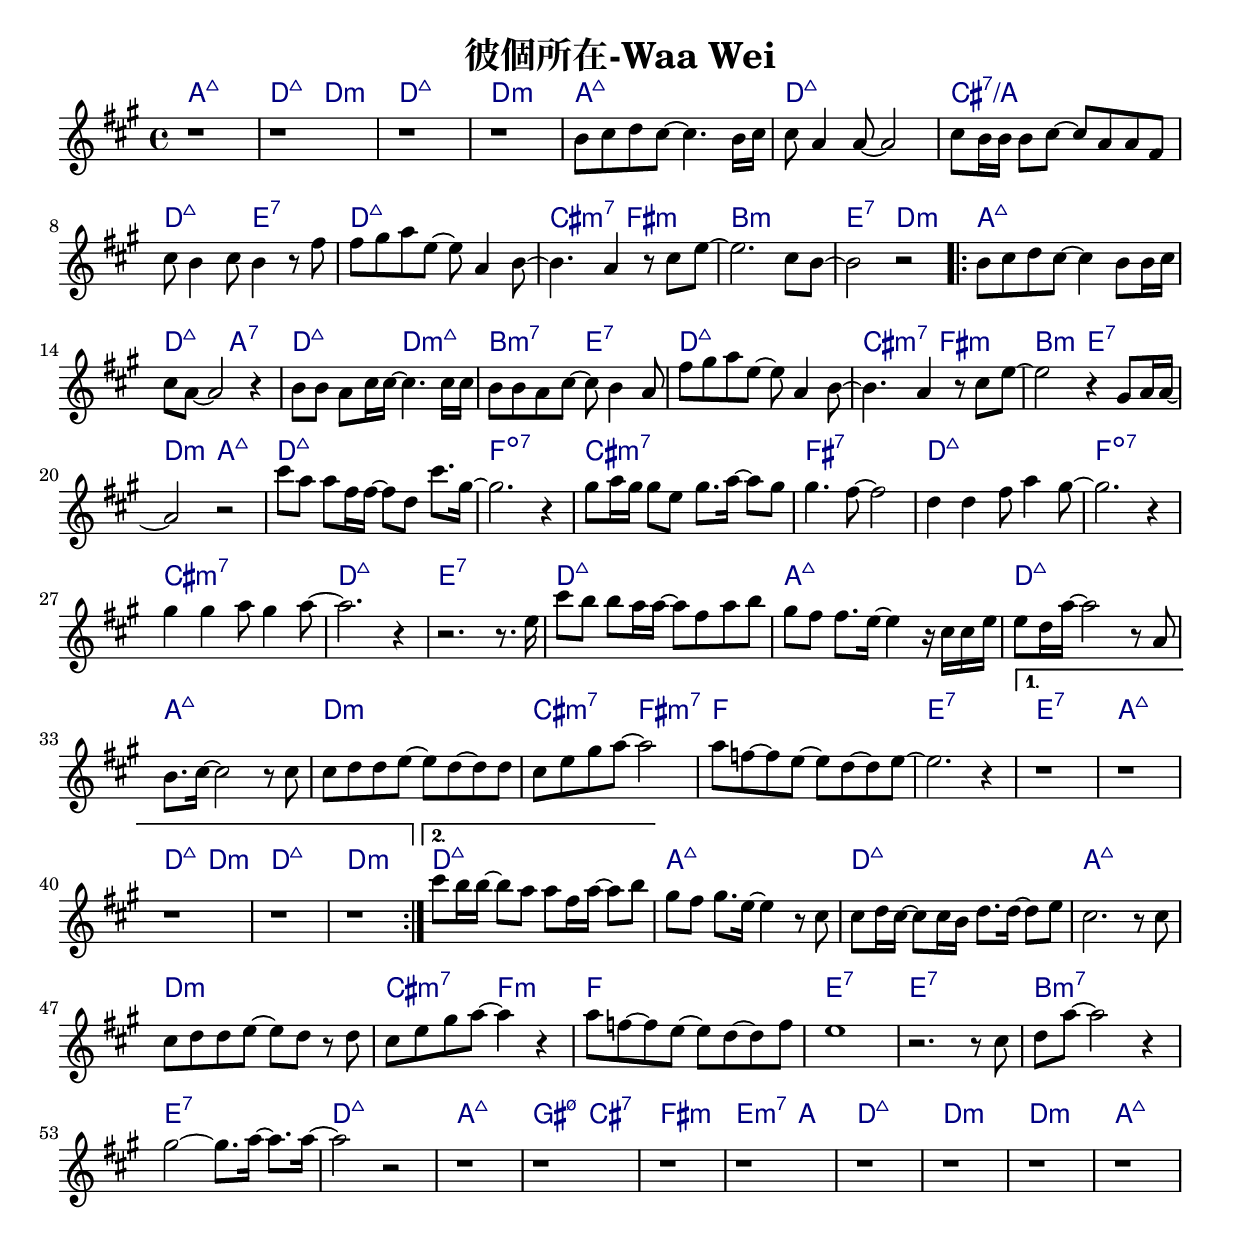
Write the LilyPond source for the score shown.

\header {
  title = "彼個所在-Waa Wei"
  composer = ""
}



\score
 { 
  <<
  
  \chords { 
  
    a1:maj7 | d2:maj7 d:m | d1:maj7 | d:m |

    a1:maj7 | d:maj7 | cis:7/a | d2:maj7 e:7 |
    d1:maj7 | cis2:m7 fis:m | b1:m | e2:7 d:m |

    \repeat volta 2 {
  
      a1:maj7 | d2:maj7 a:7 | d:maj7 d:m7+| b:m7 e:7 |
      d1:maj7 | cis2:m7 fis:m | b2:m e:7 | d:m a:maj7 |

      d1:maj7 | f:dim7 |
      cis:m7 | fis:7 |
      d:maj7 | f:dim7 |
      cis:m7 | d:maj7 | e:7 |

      d1:maj7 | a:maj7 |
      d:maj7 | a:maj7 |
      d:m | cis2:m7 fis:m7 |
      f1 | e1:7 |
      }
  
    \alternative {
      { e1:7 | a:maj7 | d2:maj7 d:m | d1:maj7 | d:m |}
      { d1:maj7 |}
      }

    a:maj7 |
    d:maj7 | a:maj7 |
    d:m | cis2:m7 f:m |
    f1 | e:7 | e:7 |
    b:m7 | e:7 |

    d:maj7 | a:maj7 | gis2:m7 5- cis:7 | fis1:m | e2.:m7 a4: |
    d1:maj7 | d:m | d:m | a:maj7 |

    }
  
  \relative a' { \key a \major  \time 4/4
  
    r1 |r |r | r |

    b8 cis d cis~ cis4. b16 cis |
    cis8 a4 a8~ a2 |
    cis8 b16 b16 b8 cis~ cis a a fis |
    cis' b4 cis8 b4 r8 fis' |
    fis gis a e~ e a,4 b8~ |
    b4. a4 r8 cis e~ |
    e2. cis8 b~ |
    b2 r|
  
    \repeat volta 2 {
      b8 cis d cis~ cis4 b8 b16 cis |
      cis8 a8~ a2 r4 |
      b8 b a cis16 cis~ cis4. cis16 cis |
      b8 b a cis~ cis b4 a8 |
      fis' gis a e~ e a,4 b8~ |
      b4. a4 r8 cis e~ |
      e2 r4 gis,8 a16 a~|
      a2 r|
  
      cis'8 a a fis16 fis~ fis8 d cis'8. gis16~ |
      gis2. r4 |
      gis8 a16 gis gis8 e gis8. a16~ a8 gis |
      gis4. fis8~ fis2 |
      d4 d fis8 a4 gis8~ |
      gis2. r4 |
      gis4 gis a8 gis4 a8~ |
      a2. r4 | r2. r8. e16 |
  
      cis'8 b b a16 a~ a8 fis a b|
      gis fis fis8. e16~ e4 r16 cis cis e|
      e8 d16 a'16~ a2 r8 a, |
      b8. cis16~cis2 r8 cis |
      cis d d e~ e d~ d d |
      cis e gis a~a2 |
      a8 f~ f e~e d~d e~ | e2. r4 |
      }

    \alternative {
      { r1 | r | r | r | r |}
      { cis'8 b16 b~ b8 a a fis16 a~ a8 b |}
      }

  
    gis fis gis8. e16~ e4 r8 cis |
    cis d16 cis~ cis8 cis16 b d8. d16~ d8 e |
    cis2. r8 cis |
    cis d d e~ e d r d |
    cis e gis a~ a4 r |
    a8 f~ f e~ e d~ d f |
    e1 |
    r2. r8 cis |
    d a'~ a2 r4 |
    gis2~ gis8. a16~ a8. a16~ |
    a2 r2 |

    r1 | r | r | r |
    r1 | r | r | r |  

    }
  >>
  \layout {
    \override ChordName.color = #(x11-color 'navy)
    indent = #0
    line-width = #190 } 
  \midi {}
}